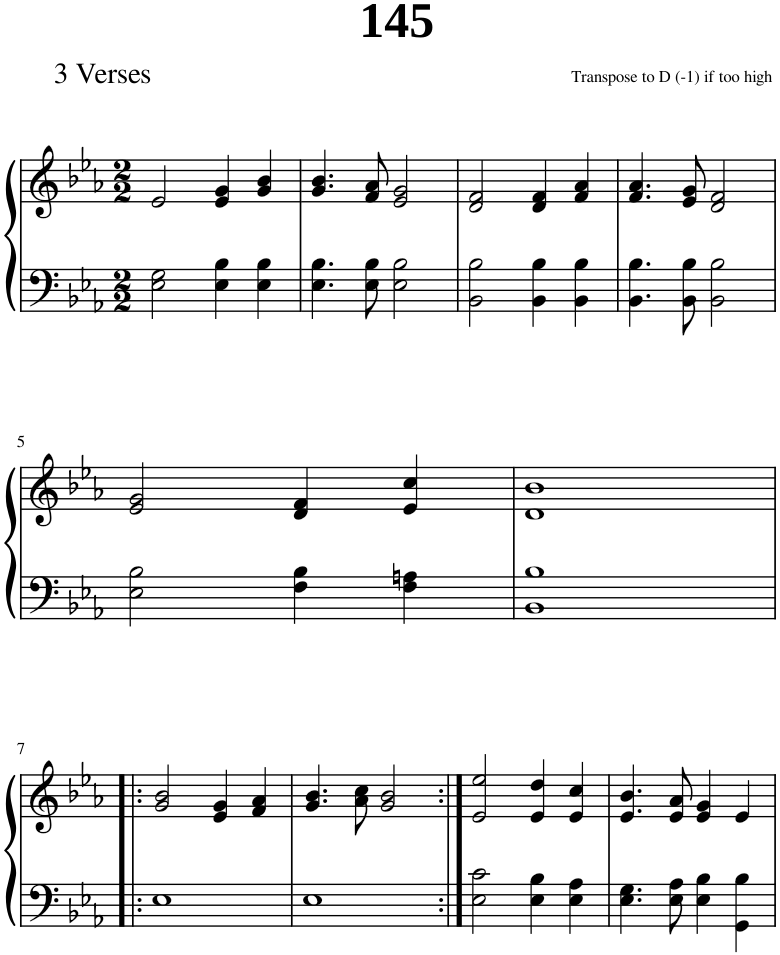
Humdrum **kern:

**kern	**kern
*part1	*part1
*staff2	*staff1
*I"Piano	*
*I'Pno.	*
*clefF4	*clefG2
*k[b-e-a-]	*k[b-e-a-]
*M2/2	*M2/2
=1	=1
2E-\ 2G\	2e-/
4E-\ 4B-\	4e-/ 4g/
4E-\ 4B-\	4g/ 4b-/
=2	=2
4.E-\ 4.B-\	4.g/ 4.b-/
8E-\ 8B-\	8f/ 8a-/
2E-\ 2B-\	2e-/ 2g/
=3	=3
2BB-\ 2B-\	2d/ 2f/
4BB-\ 4B-\	4d/ 4f/
4BB-\ 4B-\	4f/ 4a-/
=4	=4
4.BB-\ 4.B-\	4.f/ 4.a-/
8BB-\ 8B-\	8e-/ 8g/
2BB-\ 2B-\	2d/ 2f/
!!LO:LB:g=z
=5	=5
2E-\ 2B-\	2e-/ 2g/
4F\ 4B-\	4d/ 4f/
4F\ 4An\	4e-/ 4cc/
=6	=6
1BB- 1B-	1d 1b-
!!LO:LB:g=z
=7!|:	=7!|:
1E-	2g/ 2b-/
.	4e-/ 4g/
.	4f/ 4a-/
=8	=8
1E-	4.g/ 4.b-/
.	8a-\ 8cc\
.	2g/ 2b-/
=9:|!	=9:|!
2E-\ 2c\	2e-/ 2ee-/
4E-\ 4B-\	4e-/ 4dd/
4E-\ 4A-\	4e-/ 4cc/
=10	=10
4.E-\ 4.G\	4.e-/ 4.b-/
8E-\ 8A-\	8e-/ 8a-/
4E-\ 4B-\	4e-/ 4g/
4GG\ 4B-\	4e-/
=	=
*-	*-
